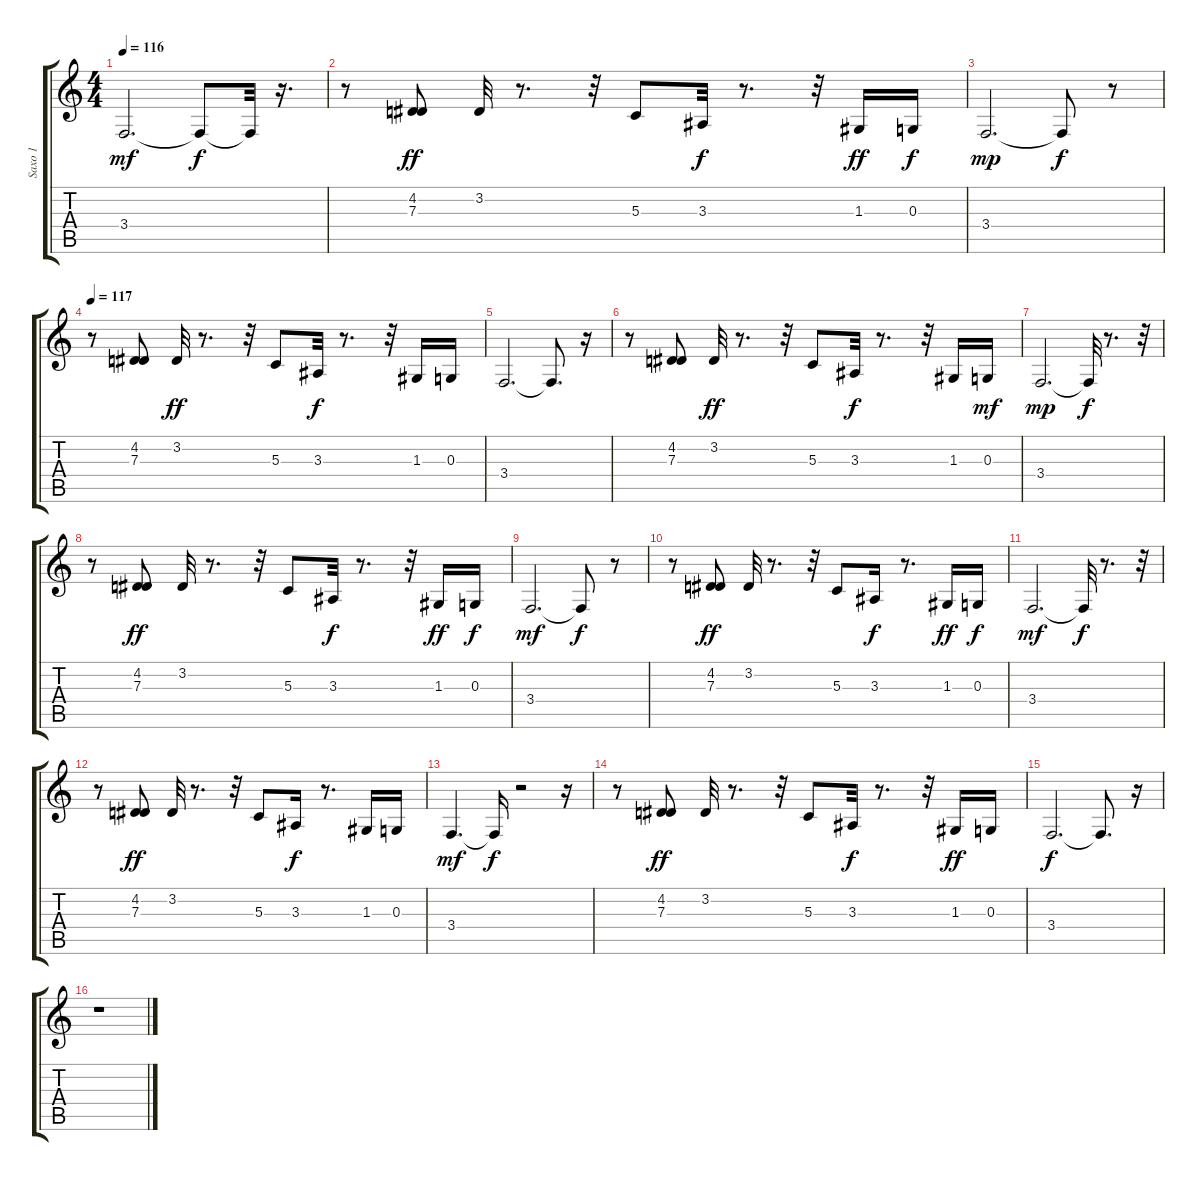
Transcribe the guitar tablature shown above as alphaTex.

\track ("Saxo 1" "Saxo 1") {instrument baritonesax}
\staff {score tabs}
\tuning (E4 B3 G3 D3 A2 E2) {hide}
\ts (4 4)
\tempo 116
\clef g2
\ks c
3.4.2{d dy mf} 3.4{t}.8{dy f} 3.4{t}.32 r.16{d} |
r.8 (4.2 7.3).8{dy ff} 3.2.32 r.8{d} r.32 5.3.8 3.3.32{dy f} r.8{d} r.32 1.3.16{dy ff} 0.3.16{dy f} |
3.4.2{d dy mp} 3.4{t}.8{dy f} r.8 |
\tempo 117
r.8 (4.2 7.3).8 3.2.32{dy ff} r.8{d} r.32 5.3.8 3.3.32{dy f} r.8{d} r.32 1.3.16 0.3.16 |
3.4.2{d} 3.4{t}.8{d} r.16 |
r.8 (4.2 7.3).8 3.2.32{dy ff} r.8{d} r.32 5.3.8 3.3.32{dy f} r.8{d} r.32 1.3.16 0.3.16{dy mf} |
3.4.2{d dy mp} 3.4{t}.32{dy f} r.8{d} r.32 |
r.8 (4.2 7.3).8{dy ff} 3.2.32 r.8{d} r.32 5.3.8 3.3.32{dy f} r.8{d} r.32 1.3.16{dy ff} 0.3.16{dy f} |
3.4.2{d dy mf} 3.4{t}.8{dy f} r.8 |
r.8 (4.2 7.3).8{dy ff} 3.2.32 r.8{d} r.32 5.3.8 3.3.16{dy f} r.8{d} 1.3.16{dy ff} 0.3.16{dy f} |
3.4.2{d dy mf} 3.4{t}.32{dy f} r.8{d} r.32 |
r.8 (4.2 7.3).8{dy ff} 3.2.32 r.8{d} r.32 5.3.8 3.3.16{dy f} r.8{d} 1.3.16 0.3.16 |
3.4.4{d dy mf} 3.4{t}.16{dy f} r.2 r.16 |
r.8 (4.2 7.3).8{dy ff} 3.2.32 r.8{d} r.32 5.3.8 3.3.32{dy f} r.8{d} r.32 1.3.16{dy ff} 0.3.16 |
3.4.2{d dy f} 3.4{t}.8{d} r.16 |
r.1
